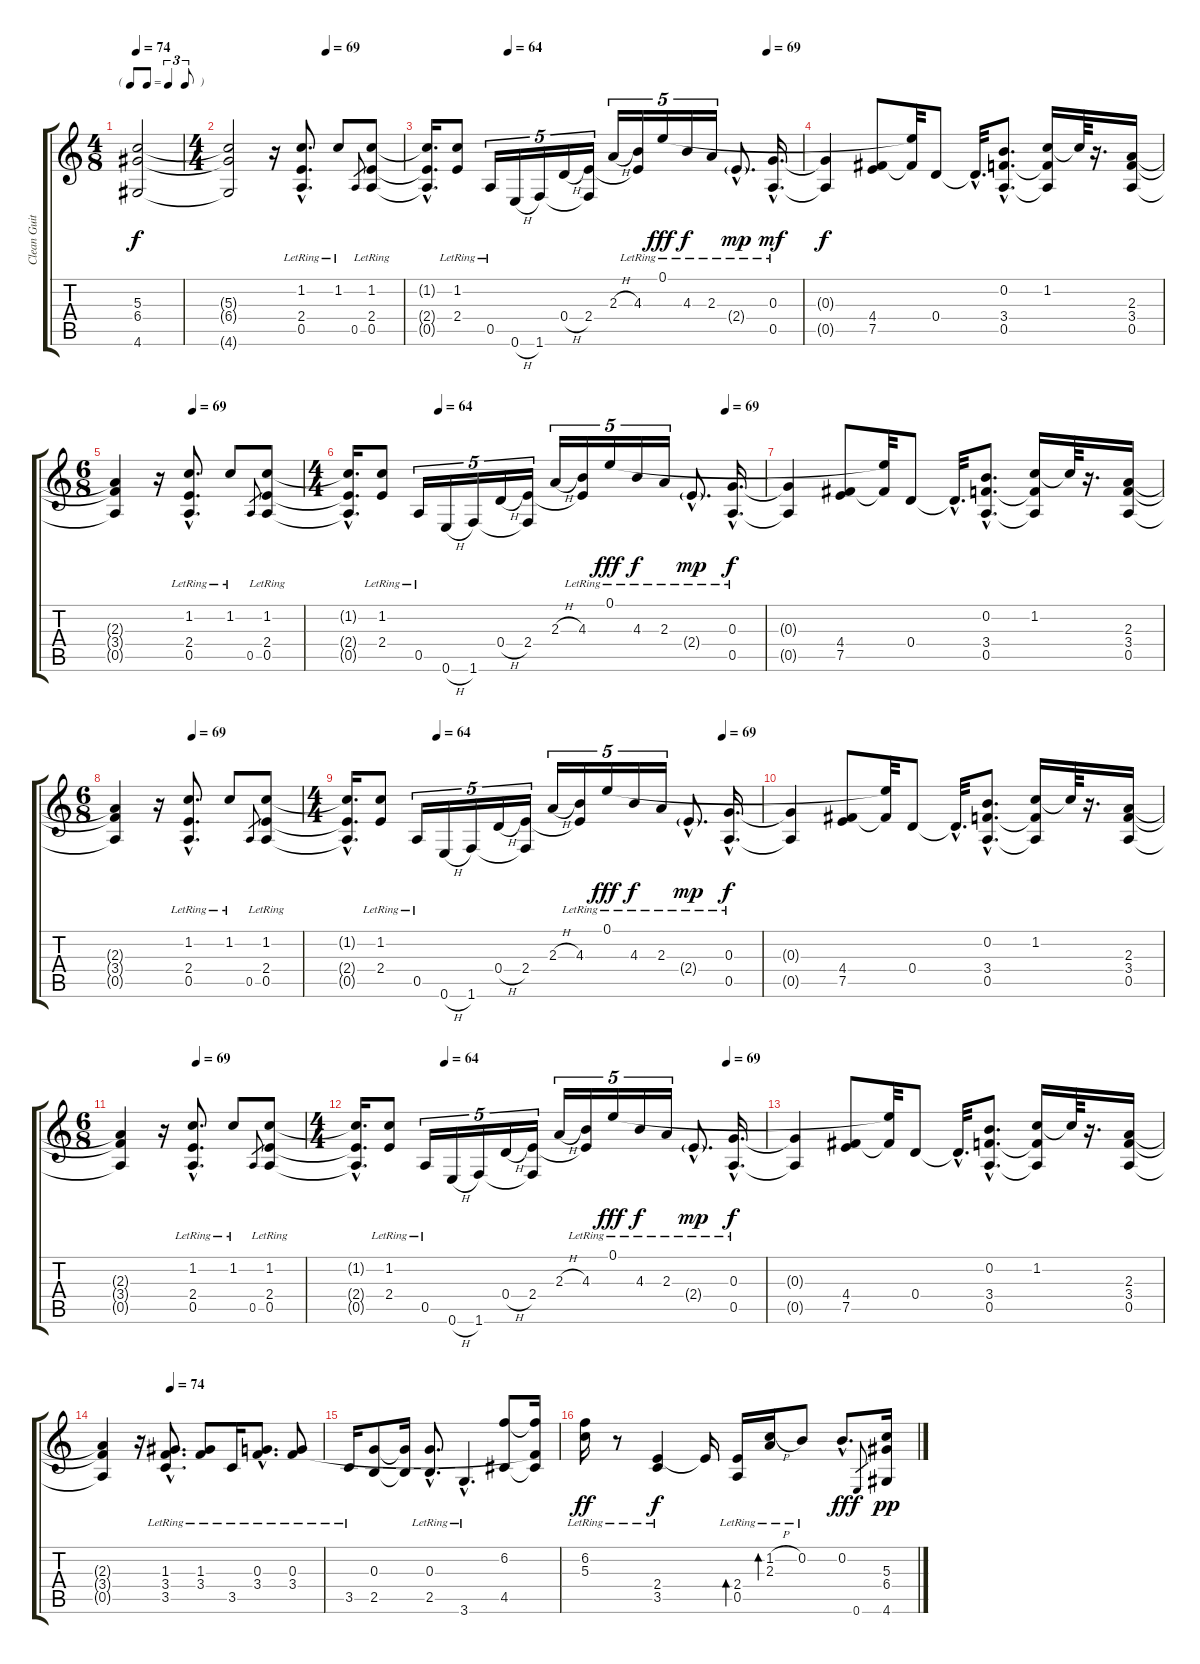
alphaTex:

\track ("Clean Guitar" "Clean Guit") {instrument electricguitarjazz}
\staff {score tabs}
\tuning (E4 B3 G3 D3 A2 E2) {hide}
\ts (4 8)
\tf triplet8th
\tempo 74
\clef g2
\ks c
(5.3{t} 6.4{t} 4.6{t}).2{dy f} |
\ts (4 4)
\tempo (69 0.5625)
(5.3{t} 6.4{t} 4.6{t}).2 r.16 (1.2{hac lr} 2.4{hac lr} 0.5{hac lr}).8{d volume 9} 1.2{lr}.8{volume 11} 0.5.8{gr} (1.2{lr} 2.4{lr} 0.5{lr}).8{volume 12} |
\tempo (64 0.21875)
\tempo (69 0.90625)
(1.2{hac t} 2.4{hac t} 0.5{hac t}).16{d} (1.2{lr} 2.4{lr}).8{volume 13} 0.5{lr}.16{tu (5 4) volume 15} 0.6{h}.16{tu (5 4)} 1.6.16{tu (5 4)} 0.4{h}.16{tu (5 4)} (2.4 1.6{t}).16{tu (5 4)} 2.3{h}.16{tu (5 4)} (4.3{lr} 2.4{t}).16{tu (5 4)} 0.1{lr}.16{tu (5 4) dy fff} 4.3{lr}.16{tu (5 4) dy f} 2.3{lr}.16{tu (5 4)} 2.4{g hac lr}.8{d dy mp} (0.3{hac lr} 0.5{hac lr}).16{d dy mf volume 16} |
(0.3{t} 0.5{t}).4{dy f} (4.4 7.5).8 (0.1{t} 4.4{t}).32 0.4.8 0.4{hac t}.32{d} (0.2{hac} 3.4{hac} 0.5{hac}).8{d} (1.2 3.4{t} 0.5{t}).16 1.2{t}.64 r.16{d} (2.3 3.4 0.5).16 |
\ts (6 8)
\tempo (69 0.4166666666666667)
(2.3{t} 3.4{t} 0.5{t}).4 r.16 (1.2{hac lr} 2.4{hac lr} 0.5{hac lr}).8{d} 1.2{lr}.8 0.5.8{gr} (1.2{lr} 2.4{lr} 0.5{lr}).8 |
\ts (4 4)
\tempo (64 0.21875)
\tempo (69 0.90625)
(1.2{hac t} 2.4{hac t} 0.5{hac t}).16{d} (1.2{lr} 2.4{lr}).8 0.5{lr}.16{tu (5 4)} 0.6{h}.16{tu (5 4)} 1.6.16{tu (5 4)} 0.4{h}.16{tu (5 4)} (2.4 1.6{t}).16{tu (5 4)} 2.3{h}.16{tu (5 4)} (4.3{lr} 2.4{t}).16{tu (5 4)} 0.1{lr}.16{tu (5 4) dy fff} 4.3{lr}.16{tu (5 4) dy f} 2.3{lr}.16{tu (5 4)} 2.4{g hac lr}.8{d dy mp} (0.3{hac lr} 0.5{hac lr}).16{d dy f} |
(0.3{t} 0.5{t}).4 (4.4 7.5).8 (0.1{t} 4.4{t}).32 0.4.8 0.4{hac t}.32{d} (0.2{hac} 3.4{hac} 0.5{hac}).8{d} (1.2 3.4{t} 0.5{t}).16 1.2{t}.64 r.16{d} (2.3 3.4 0.5).16 |
\ts (6 8)
\tempo (69 0.4166666666666667)
(2.3{t} 3.4{t} 0.5{t}).4 r.16 (1.2{hac lr} 2.4{hac lr} 0.5{hac lr}).8{d} 1.2{lr}.8 0.5.8{gr} (1.2{lr} 2.4{lr} 0.5{lr}).8 |
\ts (4 4)
\tempo (64 0.21875)
\tempo (69 0.90625)
(1.2{hac t} 2.4{hac t} 0.5{hac t}).16{d} (1.2{lr} 2.4{lr}).8 0.5{lr}.16{tu (5 4)} 0.6{h}.16{tu (5 4)} 1.6.16{tu (5 4)} 0.4{h}.16{tu (5 4)} (2.4 1.6{t}).16{tu (5 4)} 2.3{h}.16{tu (5 4)} (4.3{lr} 2.4{t}).16{tu (5 4)} 0.1{lr}.16{tu (5 4) dy fff} 4.3{lr}.16{tu (5 4) dy f} 2.3{lr}.16{tu (5 4)} 2.4{g hac lr}.8{d dy mp} (0.3{hac lr} 0.5{hac lr}).16{d dy f} |
(0.3{t} 0.5{t}).4 (4.4 7.5).8 (0.1{t} 4.4{t}).32 0.4.8 0.4{hac t}.32{d} (0.2{hac} 3.4{hac} 0.5{hac}).8{d} (1.2 3.4{t} 0.5{t}).16 1.2{t}.64 r.16{d} (2.3 3.4 0.5).16 |
\ts (6 8)
\tempo (69 0.4166666666666667)
(2.3{t} 3.4{t} 0.5{t}).4 r.16 (1.2{hac lr} 2.4{hac lr} 0.5{hac lr}).8{d} 1.2{lr}.8 0.5.8{gr} (1.2{lr} 2.4{lr} 0.5{lr}).8 |
\ts (4 4)
\tempo (64 0.21875)
\tempo (69 0.90625)
(1.2{hac t} 2.4{hac t} 0.5{hac t}).16{d} (1.2{lr} 2.4{lr}).8 0.5{lr}.16{tu (5 4)} 0.6{h}.16{tu (5 4)} 1.6.16{tu (5 4)} 0.4{h}.16{tu (5 4)} (2.4 1.6{t}).16{tu (5 4)} 2.3{h}.16{tu (5 4)} (4.3{lr} 2.4{t}).16{tu (5 4)} 0.1{lr}.16{tu (5 4) dy fff} 4.3{lr}.16{tu (5 4) dy f} 2.3{lr}.16{tu (5 4)} 2.4{g hac lr}.8{d dy mp} (0.3{hac lr} 0.5{hac lr}).16{d dy f} |
(0.3{t} 0.5{t}).4 (4.4 7.5).8 (0.1{t} 4.4{t}).32 0.4.8 0.4{hac t}.32{d} (0.2{hac} 3.4{hac} 0.5{hac}).8{d} (1.2 3.4{t} 0.5{t}).16 1.2{t}.64 r.16{d} (2.3 3.4 0.5).16 |
\tempo (74 0.3125)
(2.3{t} 3.4{t} 0.5{t}).4 r.16 (1.3{hac lr} 3.4{hac lr} 3.5{hac lr}).8{d} (1.3{lr} 3.4{lr}).8 3.5{lr}.16 (0.3{hac lr} 3.4{lr}).8{d} (0.3{lr} 3.4{lr}).8 |
3.5{lr}.16 (0.3 2.5).8 (0.3{t} 2.5{t}).16 (0.3{hac lr} 2.5{hac lr}).8{d} 3.6{hac lr}.4{d} (6.2 4.5).8 (6.2{t} 3.4{t} 4.5{t}).16 |
(6.2{lr} 5.3{lr}).16{dy ff} r.8 (2.4 3.5{lr}).4{dy f} 2.4{t}.16 (2.4{lr} 0.5{lr}).16{bd 480} (1.2{h} 2.3{lr}).16{bd 480} 0.2{lr}.8 0.2{hac}.8{d dy ff} 0.6.8{gr dy f} (5.3 6.4 4.6).16{dy pp}
